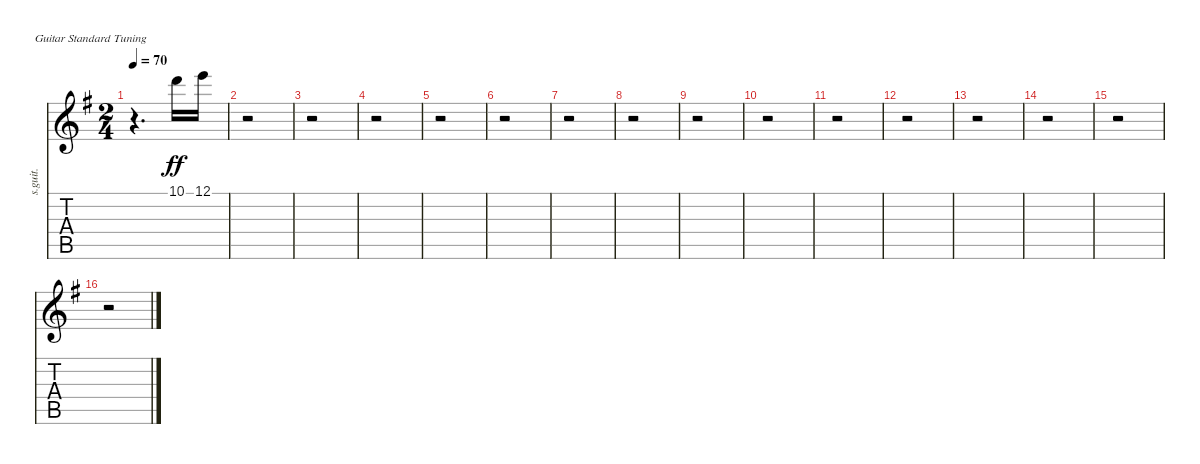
\bracketExtendMode nobrackets
\track ("Track9" "s.guit.") {instrument acousticguitarsteel}
\staff {score tabs}
\tuning (E4 B3 G3 D3 A2 E2)
\ts (2 4)
\tempo 70
\clef g2
\ks eminor
r.4{d dy ff} 10.1{acc forcenatural}.16 12.1{acc forcenatural}.16 |
r.2 |
r.2 |
r.2 |
r.2 |
r.2 |
r.2 |
r.2 |
r.2 |
r.2 |
r.2 |
r.2 |
r.2 |
r.2 |
r.2 |
r.2
